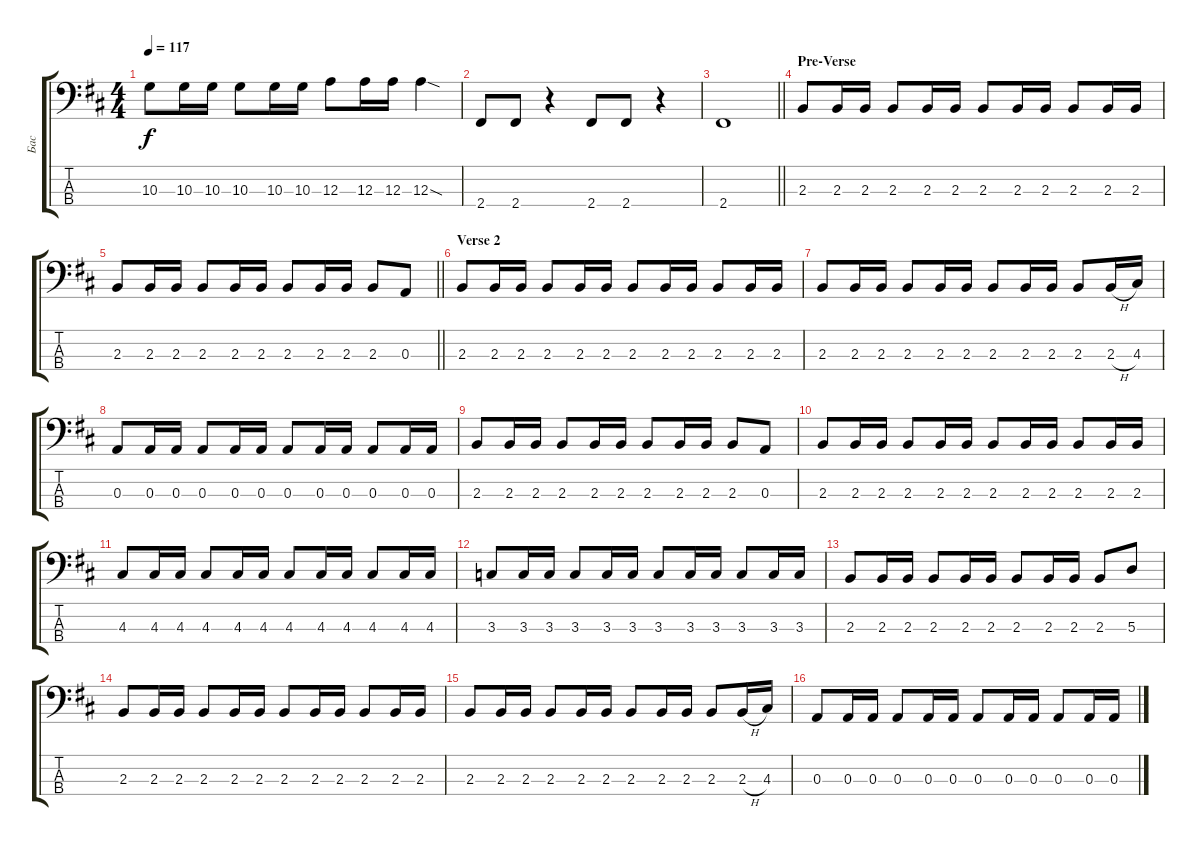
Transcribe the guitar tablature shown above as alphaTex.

\track ("Бас" "Бас") {instrument electricbassfinger}
\staff {score tabs}
\tuning (G2 D2 A1 E1) {hide}
\ts (4 4)
\tempo 117
\clef f4
\ks d
10.3.8{dy f} 10.3.16 10.3.16 10.3.8 10.3.16 10.3.16 12.3.8 12.3.16 12.3.16 12.3{sod}.4 |
2.4.8 2.4.8 r.4 2.4.8 2.4.8 r.4 |
\barLineRight lightlight
2.4.1 |
\section ("" "Pre-Verse")
2.3.8 2.3.16 2.3.16 2.3.8 2.3.16 2.3.16 2.3.8 2.3.16 2.3.16 2.3.8 2.3.16 2.3.16 |
\barLineRight lightlight
2.3.8 2.3.16 2.3.16 2.3.8 2.3.16 2.3.16 2.3.8 2.3.16 2.3.16 2.3.8 0.3.8 |
\section ("" "Verse 2")
2.3.8 2.3.16 2.3.16 2.3.8 2.3.16 2.3.16 2.3.8 2.3.16 2.3.16 2.3.8 2.3.16 2.3.16 |
2.3.8 2.3.16 2.3.16 2.3.8 2.3.16 2.3.16 2.3.8 2.3.16 2.3.16 2.3.8 2.3{h}.16 4.3.16 |
0.3.8 0.3.16 0.3.16 0.3.8 0.3.16 0.3.16 0.3.8 0.3.16 0.3.16 0.3.8 0.3.16 0.3.16 |
2.3.8 2.3.16 2.3.16 2.3.8 2.3.16 2.3.16 2.3.8 2.3.16 2.3.16 2.3.8 0.3.8 |
2.3.8 2.3.16 2.3.16 2.3.8 2.3.16 2.3.16 2.3.8 2.3.16 2.3.16 2.3.8 2.3.16 2.3.16 |
4.3.8 4.3.16 4.3.16 4.3.8 4.3.16 4.3.16 4.3.8 4.3.16 4.3.16 4.3.8 4.3.16 4.3.16 |
3.3.8 3.3.16 3.3.16 3.3.8 3.3.16 3.3.16 3.3.8 3.3.16 3.3.16 3.3.8 3.3.16 3.3.16 |
2.3.8 2.3.16 2.3.16 2.3.8 2.3.16 2.3.16 2.3.8 2.3.16 2.3.16 2.3.8 5.3.8 |
2.3.8 2.3.16 2.3.16 2.3.8 2.3.16 2.3.16 2.3.8 2.3.16 2.3.16 2.3.8 2.3.16 2.3.16 |
2.3.8 2.3.16 2.3.16 2.3.8 2.3.16 2.3.16 2.3.8 2.3.16 2.3.16 2.3.8 2.3{h}.16 4.3.16 |
0.3.8 0.3.16 0.3.16 0.3.8 0.3.16 0.3.16 0.3.8 0.3.16 0.3.16 0.3.8 0.3.16 0.3.16
